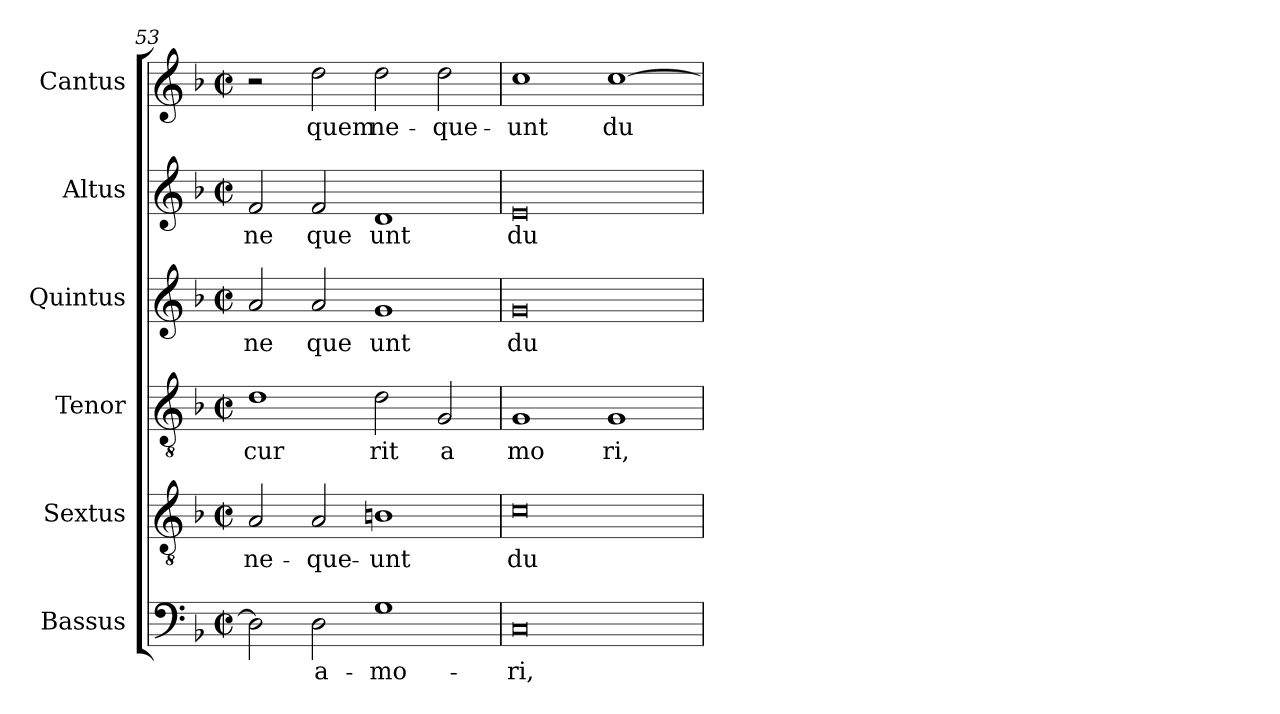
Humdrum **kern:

**kern	**text	**kern	**text	**kern	**text	**kern	**text	**kern	**text	**kern	**text
*part6	*part6	*part5	*part5	*part4	*part4	*part3	*part3	*part2	*part2	*part1	*part1
*staff6	*staff6	*staff5	*staff5	*staff4	*staff4	*staff3	*staff3	*staff2	*staff2	*staff1	*staff1
*I"Bassus	*	*I"Sextus	*	*I"Tenor	*	*I"Quintus	*	*I"Altus	*	*I"Cantus	*
*I'Bassus	*	*I'Sextus	*	*I'Tenor	*	*I'Quintus	*	*I'Altus	*	*I'Cantus	*
*clefF4	*	*clefGv2	*	*clefGv2	*	*clefG2	*	*clefG2	*	*clefG2	*
*k[b-]	*	*k[b-]	*	*k[b-]	*	*k[b-]	*	*k[b-]	*	*k[b-]	*
*F:	*	*F:	*	*F:	*	*F:	*	*F:	*	*F:	*
*M2/2	*	*M2/2	*	*M2/2	*	*M2/2	*	*M2/2	*	*M2/2	*
*met(c|)	*	*met(c|)	*	*met(c|)	*	*met(c|)	*	*met(c|)	*	*met(c|)	*
=53	=53	=53	=53	=53	=53	=53	=53	=53	=53	=53	=53
!	!	!	!LO:LY:b:cj	!	!LO:LY:b:cj	!	!LO:LY:b:cj	!	!LO:LY:b:cj	!	!
2D\]	.	2A/	ne-	1d	cur	2a/	ne	2f/	ne	2r	.
!	!LO:LY:b:cj	!	!LO:LY:b:cj	!	!	!	!LO:LY:b:cj	!	!LO:LY:b:cj	!	!LO:LY:b:cj
2D\	a-	2A/	-que-	.	.	2a/	que	2f/	que	2dd\	quem
!	!LO:LY:b:cj	!	!LO:LY:b:cj	!	!LO:LY:b:cj	!	!LO:LY:b:cj	!	!LO:LY:b:cj	!	!LO:LY:b:cj
1G	-mo-	1Bn	-unt	2d\	rit	1g	unt	1d	unt	2dd\	ne-
!	!	!	!	!	!LO:LY:b:cj	!	!	!	!	!	!LO:LY:b:cj
.	.	.	.	2G/	a	.	.	.	.	2dd\	-que-
=54	=54	=54	=54	=54	=54	=54	=54	=54	=54	=54	=54
!	!LO:LY:b:cj	!	!LO:LY:b:cj	!	!LO:LY:b:cj	!	!LO:LY:b:cj	!	!LO:LY:b:cj	!	!LO:LY:b:cj
0C	-ri,	0c	du-	1G	mo	0g	du	0e	du	1cc	-unt
!	!	!	!	!	!LO:LY:b:cj	!	!	!	!	!	!LO:LY:b:cj
.	.	.	.	1G	ri,	.	.	.	.	[>1cc	du-
=	=	=	=	=	=	=	=	=	=	=	=
*-	*-	*-	*-	*-	*-	*-	*-	*-	*-	*-	*-
